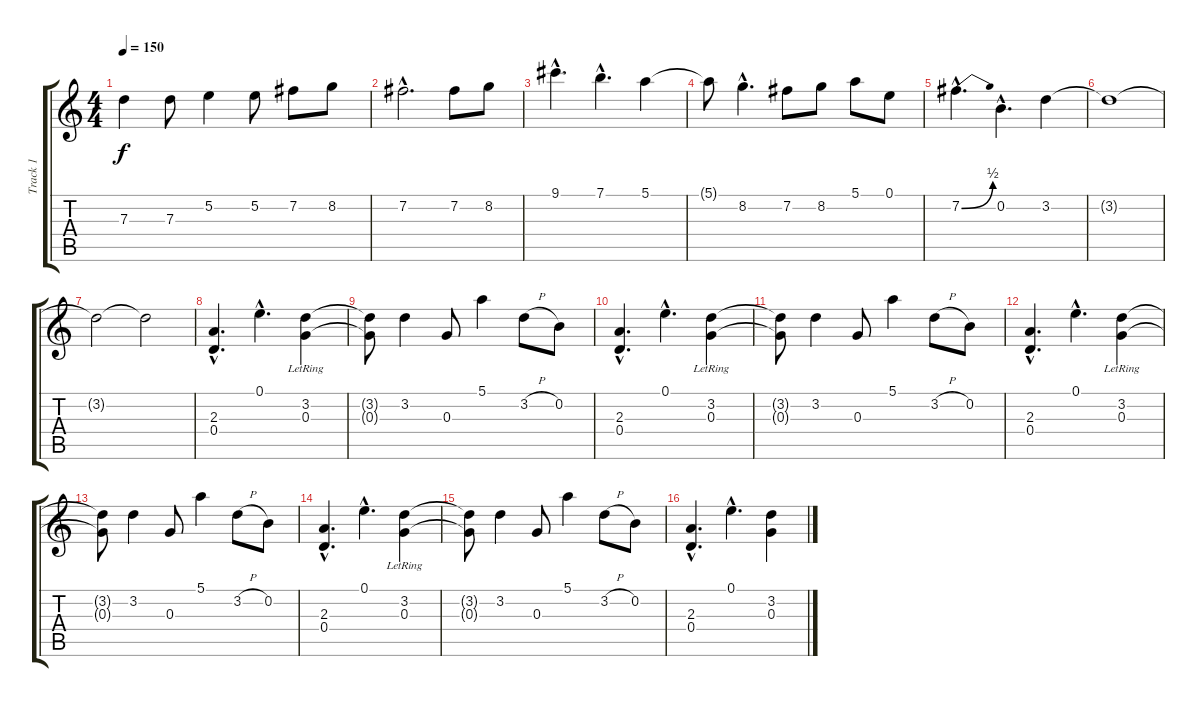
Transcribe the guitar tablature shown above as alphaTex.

\track ("Track 1" "Track 1") {instrument electricguitarjazz}
\staff {score tabs}
\tuning (E4 B3 G3 D3 A2 E2) {hide}
\ts (4 4)
\tempo 150
\clef g2
\ks c
7.3.4{dy f} 7.3.8 5.2.4 5.2.8 7.2.8 8.2.8 |
7.2{hac}.2{d} 7.2.8 8.2.8 |
9.1{hac}.4{d} 7.1{hac}.4{d} 5.1.4 |
5.1{t}.8 8.2{hac}.4{d} 7.2.8 8.2.8 5.1.8 0.1.8 |
7.2{be (bend 0 0 60 2) hac}.4{d} 0.2{hac}.4{d} 3.2.4 |
3.2{t}.1 |
3.2{t}.2 3.2{t}.2 |
(2.3{hac} 0.4{hac}).4{d} 0.1{hac}.4{d} (3.2{lr} 0.3{lr}).4 |
(3.2{t} 0.3{t}).8 3.2.4 0.3.8 5.1.4 3.2{h}.8 0.2.8 |
(2.3{hac} 0.4{hac}).4{d} 0.1{hac}.4{d} (3.2{lr} 0.3{lr}).4 |
(3.2{t} 0.3{t}).8 3.2.4 0.3.8 5.1.4 3.2{h}.8 0.2.8 |
(2.3{hac} 0.4{hac}).4{d} 0.1{hac}.4{d} (3.2{lr} 0.3{lr}).4 |
(3.2{t} 0.3{t}).8 3.2.4 0.3.8 5.1.4 3.2{h}.8 0.2.8 |
(2.3{hac} 0.4{hac}).4{d} 0.1{hac}.4{d} (3.2{lr} 0.3{lr}).4 |
(3.2{t} 0.3{t}).8 3.2.4 0.3.8 5.1.4 3.2{h}.8 0.2.8 |
(2.3{hac} 0.4{hac}).4{d} 0.1{hac}.4{d} (3.2 0.3).4
